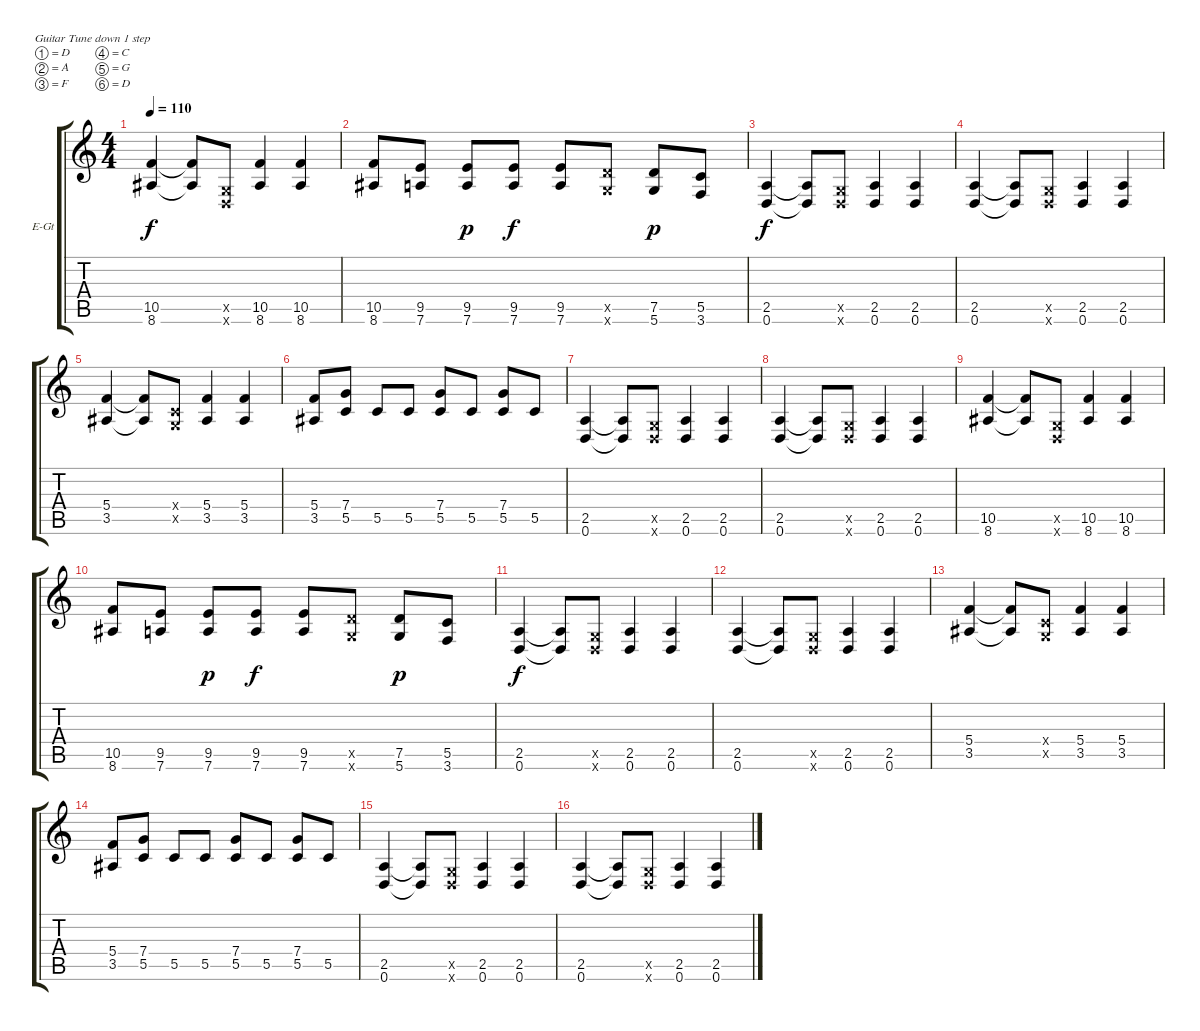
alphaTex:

\bracketExtendMode groupsimilarinstruments
\firstSystemTrackNameOrientation horizontal
\otherSystemsTrackNameOrientation horizontal
\track ("Guitar - Rhythm" "E-Gt") {instrument overdrivenguitar}
\staff {score tabs}
\tuning (D4 A3 F3 C3 G2 D2)
\ts (4 4)
\tempo 110
\clef g2
\ks c
(10.5 8.6).4{dy f} (10.5{t} 8.6{t}).8 (0.5{x} 0.6{x}).8 (10.5 8.6).4 (10.5 8.6).4 |
(10.5 8.6).8 (9.5 7.6).8 (9.5 7.6).8{dy p} (9.5 7.6).8{dy f} (9.5 7.6).8 (7.5{x} 5.6{x}).8 (7.5 5.6).8{dy p} (5.5 3.6).8 |
(2.5 0.6).4{dy f} (2.5{t} 0.6{t}).8 (0.5{x} 0.6{x}).8 (2.5 0.6).4 (2.5 0.6).4 |
(2.5 0.6).4 (2.5{t} 0.6{t}).8 (0.5{x} 0.6{x}).8 (2.5 0.6).4 (2.5 0.6).4 |
(5.4 3.5).4 (5.4{t} 3.5{t}).8 (0.4{x} 0.5{x}).8 (5.4 3.5).4 (5.4 3.5).4 |
(5.4 3.5).8 (7.4 5.5).8 5.5.8 5.5.8 (7.4 5.5).8 5.5.8 (7.4 5.5).8 5.5.8 |
(2.5 0.6).4 (2.5{t} 0.6{t}).8 (0.5{x} 0.6{x}).8 (2.5 0.6).4 (2.5 0.6).4 |
(2.5 0.6).4 (2.5{t} 0.6{t}).8 (0.5{x} 0.6{x}).8 (2.5 0.6).4 (2.5 0.6).4 |
(10.5 8.6).4 (10.5{t} 8.6{t}).8 (0.5{x} 0.6{x}).8 (10.5 8.6).4 (10.5 8.6).4 |
(10.5 8.6).8 (9.5 7.6).8 (9.5 7.6).8{dy p} (9.5 7.6).8{dy f} (9.5 7.6).8 (7.5{x} 5.6{x}).8 (7.5 5.6).8{dy p} (5.5 3.6).8 |
(2.5 0.6).4{dy f} (2.5{t} 0.6{t}).8 (0.5{x} 0.6{x}).8 (2.5 0.6).4 (2.5 0.6).4 |
(2.5 0.6).4 (2.5{t} 0.6{t}).8 (0.5{x} 0.6{x}).8 (2.5 0.6).4 (2.5 0.6).4 |
(5.4 3.5).4 (5.4{t} 3.5{t}).8 (0.4{x} 0.5{x}).8 (5.4 3.5).4 (5.4 3.5).4 |
(5.4 3.5).8 (7.4 5.5).8 5.5.8 5.5.8 (7.4 5.5).8 5.5.8 (7.4 5.5).8 5.5.8 |
(2.5 0.6).4 (2.5{t} 0.6{t}).8 (0.5{x} 0.6{x}).8 (2.5 0.6).4 (2.5 0.6).4 |
(2.5 0.6).4 (2.5{t} 0.6{t}).8 (0.5{x} 0.6{x}).8 (2.5 0.6).4 (2.5 0.6).4
